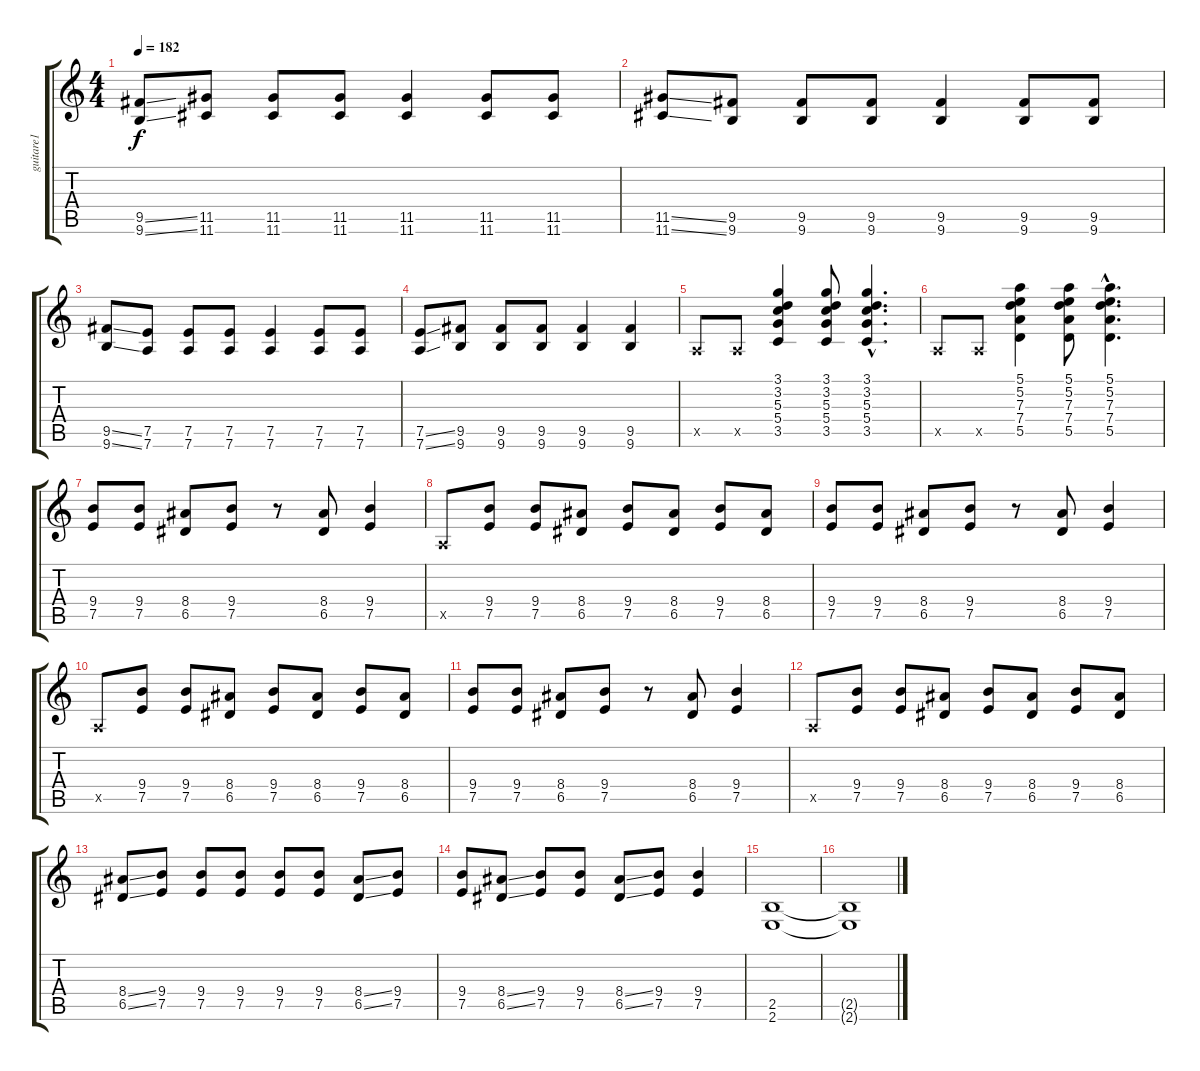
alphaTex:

\track ("guitare1" "guitare1") {instrument distortionguitar}
\staff {score tabs}
\tuning (E4 B3 G3 D3 A2 D2) {hide}
\ts (4 4)
\tempo 182
\clef g2
\ks c
(9.5{ss} 9.6{ss}).8{dy f} (11.5 11.6).8 (11.5 11.6).8 (11.5 11.6).8 (11.5 11.6).4 (11.5 11.6).8 (11.5 11.6).8 |
(11.5{ss} 11.6{ss}).8 (9.5 9.6).8 (9.5 9.6).8 (9.5 9.6).8 (9.5 9.6).4 (9.5 9.6).8 (9.5 9.6).8 |
(9.5{ss} 9.6{ss}).8 (7.5 7.6).8 (7.5 7.6).8 (7.5 7.6).8 (7.5 7.6).4 (7.5 7.6).8 (7.5 7.6).8 |
(7.5{ss} 7.6{ss}).8 (9.5 9.6).8 (9.5 9.6).8 (9.5 9.6).8 (9.5 9.6).4 (9.5 9.6).4 |
0.5{x}.8 0.5{x}.8 (3.1 3.2 5.3 5.4 3.5).4 (3.1 3.2 5.3 5.4 3.5).8 (3.1{hac} 3.2{hac} 5.3{hac} 5.4{hac} 3.5{hac}).4{d} |
0.5{x}.8 0.5{x}.8 (5.1 5.2 7.3 7.4 5.5).4 (5.1 5.2 7.3 7.4 5.5).8 (5.1{hac} 5.2{hac} 7.3{hac} 7.4{hac} 5.5{hac}).4{d} |
(9.4 7.5).8 (9.4 7.5).8 (8.4 6.5).8 (9.4 7.5).8 r.8 (8.4 6.5).8 (9.4 7.5).4 |
0.5{x}.8 (9.4 7.5).8 (9.4 7.5).8 (8.4 6.5).8 (9.4 7.5).8 (8.4 6.5).8 (9.4 7.5).8 (8.4 6.5).8 |
(9.4 7.5).8 (9.4 7.5).8 (8.4 6.5).8 (9.4 7.5).8 r.8 (8.4 6.5).8 (9.4 7.5).4 |
0.5{x}.8 (9.4 7.5).8 (9.4 7.5).8 (8.4 6.5).8 (9.4 7.5).8 (8.4 6.5).8 (9.4 7.5).8 (8.4 6.5).8 |
(9.4 7.5).8 (9.4 7.5).8 (8.4 6.5).8 (9.4 7.5).8 r.8 (8.4 6.5).8 (9.4 7.5).4 |
0.5{x}.8 (9.4 7.5).8 (9.4 7.5).8 (8.4 6.5).8 (9.4 7.5).8 (8.4 6.5).8 (9.4 7.5).8 (8.4 6.5).8 |
(8.4{ss} 6.5{ss}).8 (9.4 7.5).8 (9.4 7.5).8 (9.4 7.5).8 (9.4 7.5).8 (9.4 7.5).8 (8.4{ss} 6.5{ss}).8 (9.4 7.5).8 |
(9.4 7.5).8 (8.4{ss} 6.5{ss}).8 (9.4 7.5).8 (9.4 7.5).8 (8.4{ss} 6.5{ss}).8 (9.4 7.5).8 (9.4 7.5).4 |
(2.5 2.6).1 |
(2.5{t} 2.6{t}).1
